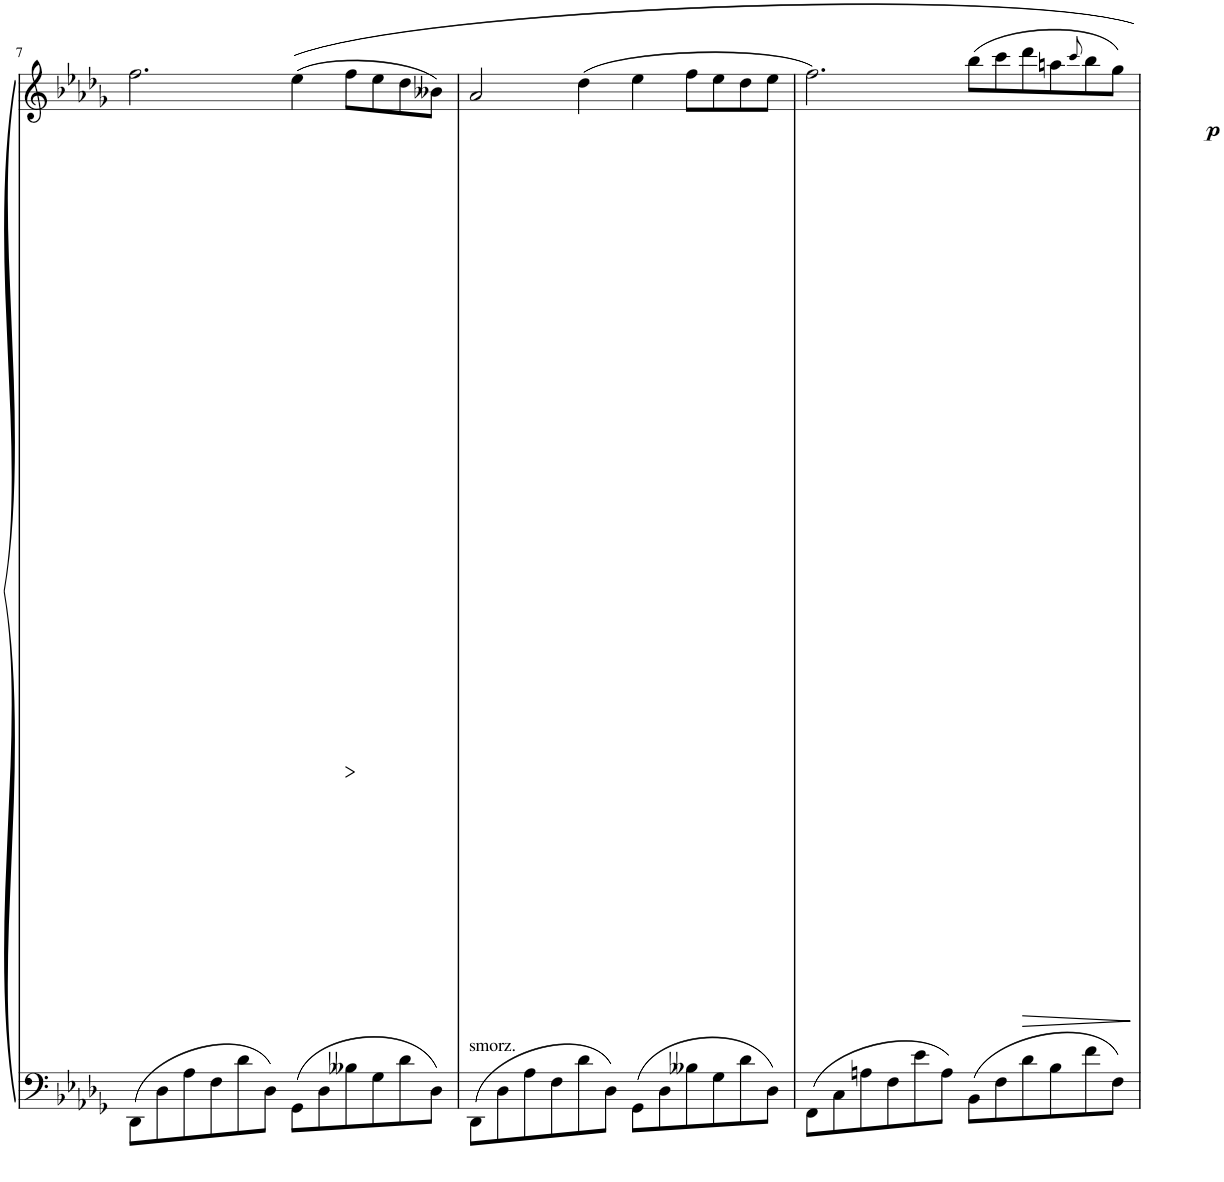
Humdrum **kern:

**kern	**kern	**dynam
*part1	*part1	*part1
*staff2	*staff1	*staff1/2
*I"Piano	*	*
*I'Pno	*	*
!!LO:PB:g=z
*clefF4	*clefG2	*
*k[b-e-a-d-g-]	*k[b-e-a-d-g-]	*
*M6/4	*M6/4	*
=7	=7	=7
8DD-\L	2.ff\	.
8D-\	.	.
8A-\	.	.
8F\	.	.
8d-\	.	.
8D-\J	.	.
8GG-\L	(4ee-\	.
8D-\	.	.
!	!	!LO:HP:b
8B--X\	8ff\L	>
8G-\	8ee-\	.
8d-\	8dd-\	.
8D-\J	8b--X\J)	.
=8	=8	=8
!LO:TX:a:t=smorz.	!	!
8DD-\L	2a-/	.
8D-\	.	.
8A-\	.	.
8F\	.	.
8d-\	(4dd-\	.
8D-\J	.	.
8GG-\L	4ee-\	.
8D-\	.	.
8B--X\	8ff\L	.
8G-\	8ee-\	.
8d-\	8dd-\	.
8D-\J	8ee-\J	.
=9	=9	=9
8FF\L	2.ff\)	.
8C\	.	.
8An\	.	.
8F\	.	.
8e-\	.	.
8A\J	.	.
!	!	!LO:DY:b
8BB-\L	(8bb-\L	p
8F\	8ccc\	.
8d-\	8ddd-\	.
8B-\	8aan\	.
.	8qccc/	.
8f\	8bb-\	.
8F\J	8gg-\J)	.
.	.	]
=	=	=
*-	*-	*-
